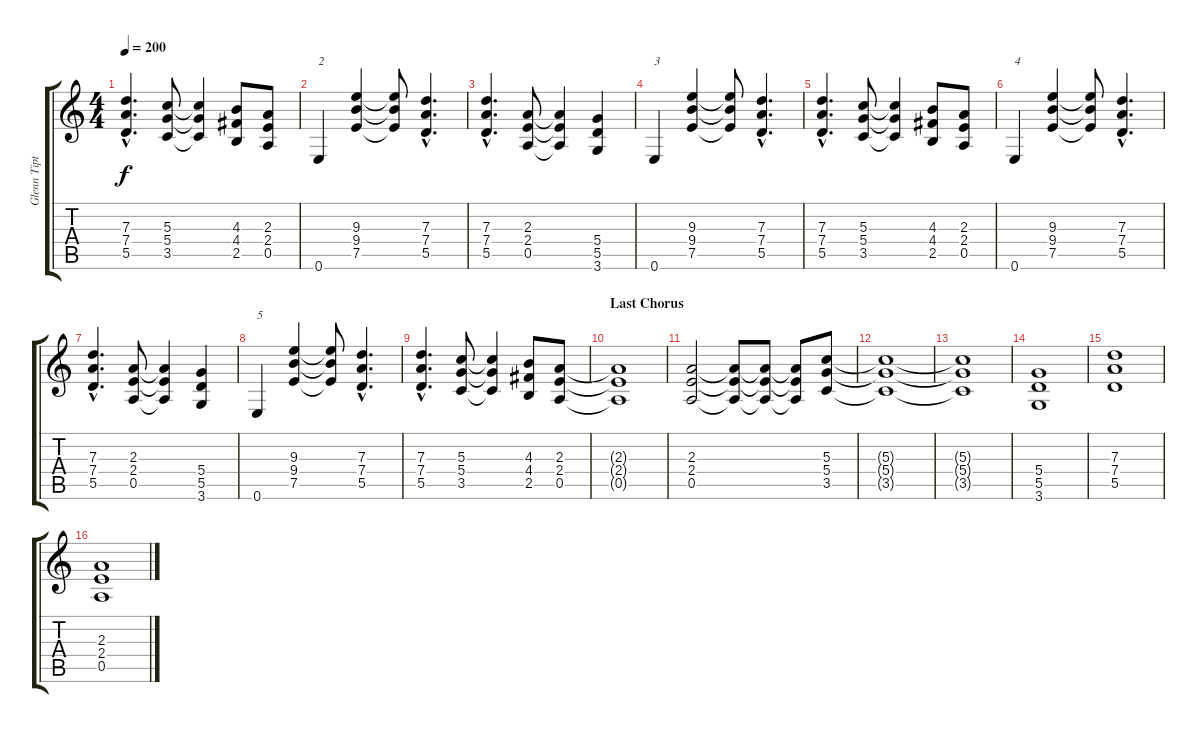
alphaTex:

\track ("Glenn Tipton" "Glenn Tipt") {instrument distortionguitar}
\staff {score tabs}
\tuning (E4 B3 G3 D3 A2 E2) {hide}
\ts (4 4)
\tempo 200
\clef g2
\ks c
(7.3{hac} 7.4{hac} 5.5{hac}).4{d dy f} (5.3 5.4 3.5).8 (5.3{t} 5.4{t} 3.5{t}).4 (4.3 4.4 2.5).8 (2.3 2.4 0.5).8 |
0.6.4{txt "2"} (9.3 9.4 7.5).4 (9.3{t} 9.4{t} 7.5{t}).8 (7.3{hac} 7.4{hac} 5.5{hac}).4{d} |
(7.3{hac} 7.4{hac} 5.5{hac}).4{d} (2.3 2.4 0.5).8 (2.3{t} 2.4{t} 0.5{t}).4 (5.4 5.5 3.6).4 |
0.6.4{txt "3"} (9.3 9.4 7.5).4 (9.3{t} 9.4{t} 7.5{t}).8 (7.3{hac} 7.4{hac} 5.5{hac}).4{d} |
(7.3{hac} 7.4{hac} 5.5{hac}).4{d} (5.3 5.4 3.5).8 (5.3{t} 5.4{t} 3.5{t}).4 (4.3 4.4 2.5).8 (2.3 2.4 0.5).8 |
0.6.4{txt "4"} (9.3 9.4 7.5).4 (9.3{t} 9.4{t} 7.5{t}).8 (7.3{hac} 7.4{hac} 5.5{hac}).4{d} |
(7.3{hac} 7.4{hac} 5.5{hac}).4{d} (2.3 2.4 0.5).8 (2.3{t} 2.4{t} 0.5{t}).4 (5.4 5.5 3.6).4 |
0.6.4{txt "5"} (9.3 9.4 7.5).4 (9.3{t} 9.4{t} 7.5{t}).8 (7.3{hac} 7.4{hac} 5.5{hac}).4{d} |
(7.3{hac} 7.4{hac} 5.5{hac}).4{d} (5.3 5.4 3.5).8 (5.3{t} 5.4{t} 3.5{t}).4 (4.3 4.4 2.5).8 (2.3 2.4 0.5).8 |
\section ("" "Last Chorus")
(2.3{t} 2.4{t} 0.5{t}).1 |
(2.3 2.4 0.5).2 (2.3{t} 2.4{t} 0.5{t}).8 (2.3{t} 2.4{t} 0.5{t}).8 (2.3{t} 2.4{t} 0.5{t}).8 (5.3 5.4 3.5).8 |
(5.3{t} 5.4{t} 3.5{t}).1 |
(5.3{t} 5.4{t} 3.5{t}).1 |
(5.4 5.5 3.6).1 |
(7.3 7.4 5.5).1 |
(2.3 2.4 0.5).1
